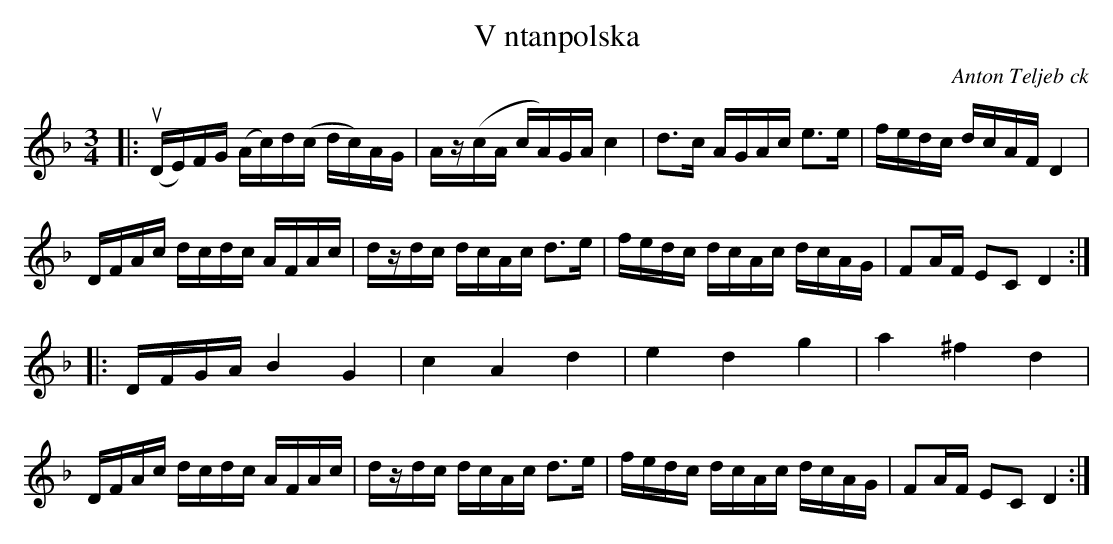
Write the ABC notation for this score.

X:1
T:V ntanpolska
C:Anton Teljeb ck
M:3/4
L:1/16
K:Dm
|:u(DE)FG (Ac)d(c dc)AG | Az(cA cA)GA c4 | Ud3c AGAc e3e | fedc dcAF D4 |
 DFAc dcdc AFAc | dzdc dcAc d3e | fedc dcAc dcAG |F2AF  E2C2 D4 :|
|:DFGA B4 G4 | c4 A4 d4 | e4 d4 g4 | a4 ^f4 d4 |
 DFAc dcdc AFAc | dzdc dcAc d3e | fedc dcAc dcAG |F2AF  E2C2 D4 :|
